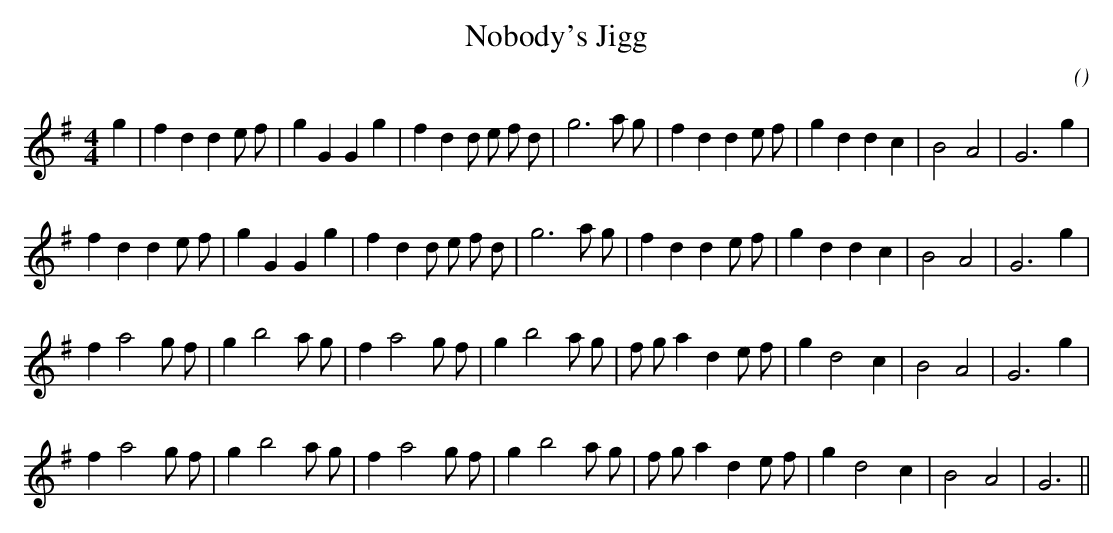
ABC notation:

X:1
T: Nobody's Jigg
C:
O:
M:4/4
K:G
K:G
M:4/4
L:1/16
g4 |f4 d4 d4 e2 f2 |g4 G4 G4 g4 |f4 d4 d2 e2 f2 d2 |g12 a2 g2 |f4 d4 d4 e2 f2 |g4 d4 d4 c4 |B8 A8 |G12 g4 |
f4 d4 d4 e2 f2 |g4 G4 G4 g4 |f4 d4 d2 e2 f2 d2 |g12 a2 g2 |f4 d4 d4 e2 f2 |g4 d4 d4 c4 |B8 A8 |G12 g4 |
f4 a8 g2 f2 |g4 b8 a2 g2 |f4 a8 g2 f2 |g4 b8 a2 g2 |f2 g2 a4 d4 e2 f2 |g4 d8 c4 |B8 A8 |G12 g4 |
f4 a8 g2 f2 |g4 b8 a2 g2 |f4 a8 g2 f2 |g4 b8 a2 g2 |f2 g2 a4 d4 e2 f2 |g4 d8 c4 |B8 A8 |G12 ||
